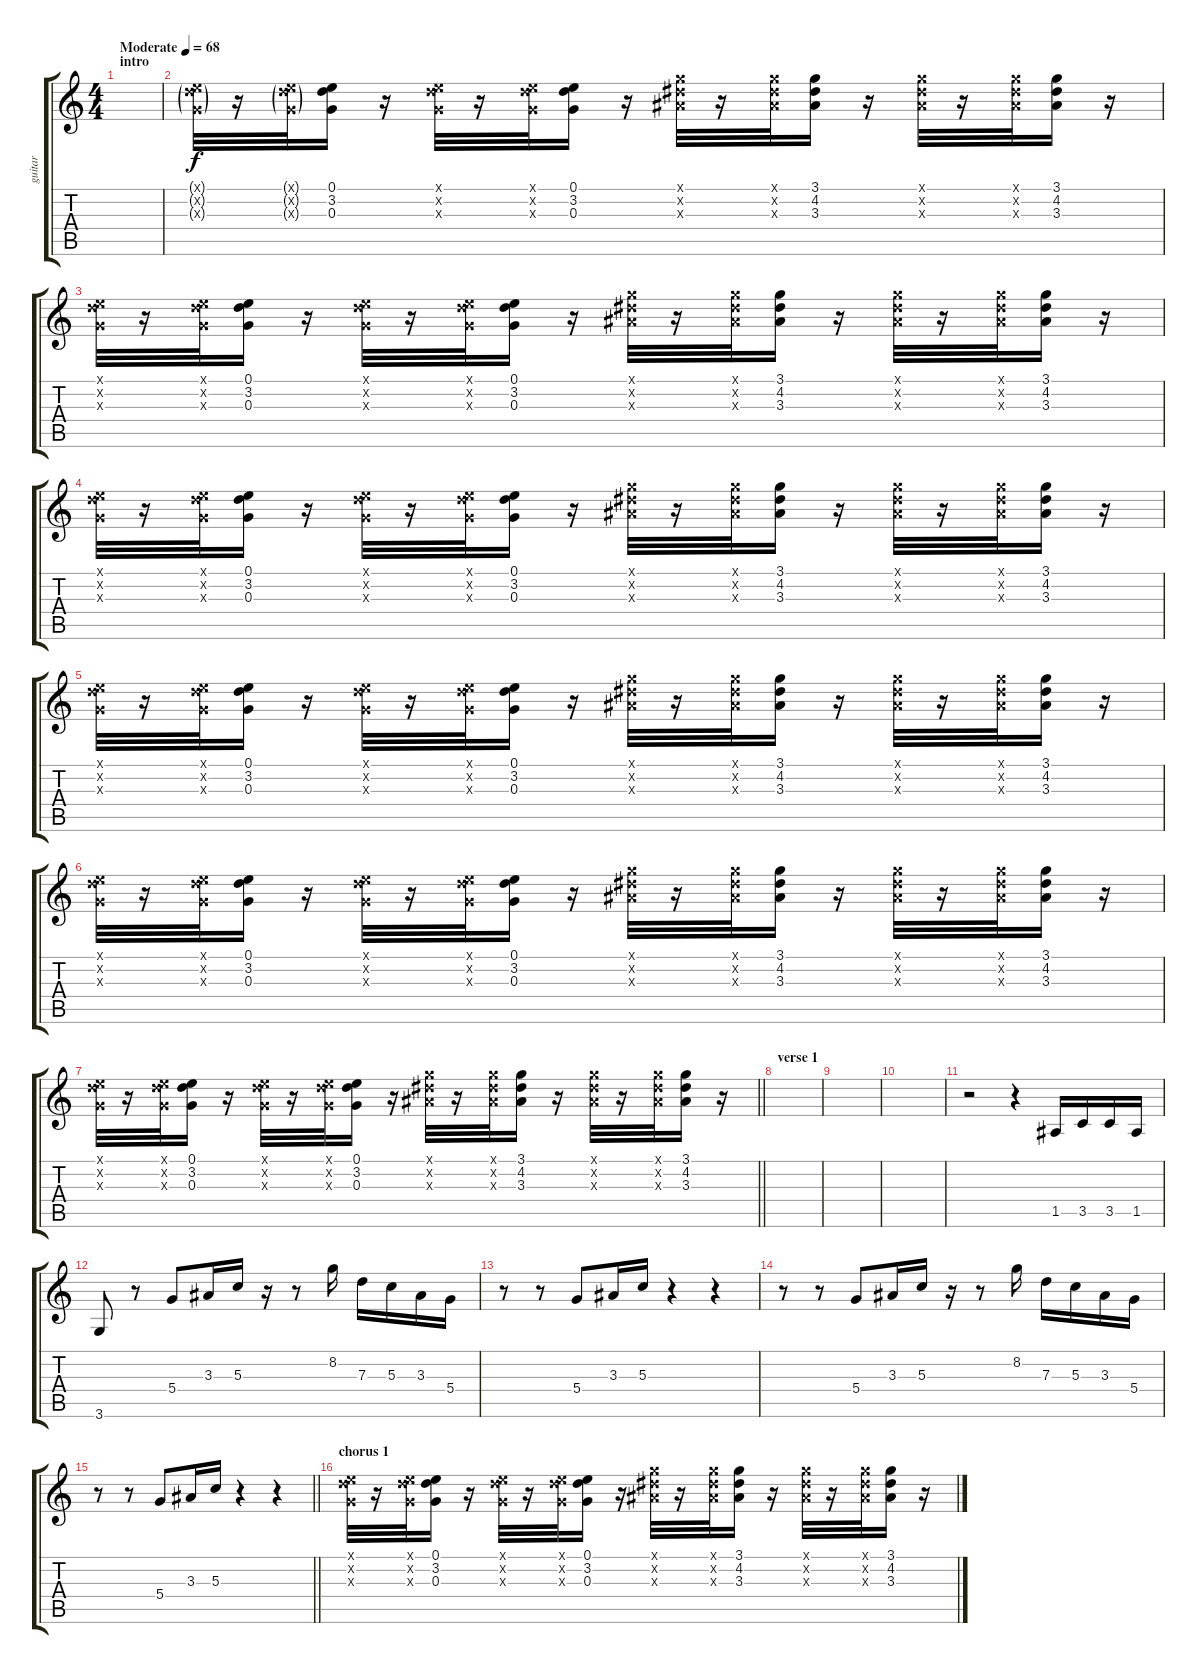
\track ("guitar" "guitar") {instrument electricguitarjazz}
\staff {score tabs}
\tuning (E4 B3 G3 D3 A2 E2) {hide}
\ts (4 4)
\section ("" "intro")
\tempo (68 "Moderate")
\clef g2
\ks c
|
(0.1{g x} 3.2{g x} 0.3{g x}).32 r.16 (0.1{g x} 3.2{g x} 0.3{g x}).32 (0.1 3.2 0.3).16{dy f} r.16 (0.1{x} 3.2{x} 0.3{x}).32 r.16 (0.1{x} 3.2{x} 0.3{x}).32 (0.1 3.2 0.3).16 r.16 (3.1{x} 4.2{x} 3.3{x}).32 r.16 (3.1{x} 4.2{x} 3.3{x}).32 (3.1 4.2 3.3).16 r.16 (3.1{x} 4.2{x} 3.3{x}).32 r.16 (3.1{x} 4.2{x} 3.3{x}).32 (3.1 4.2 3.3).16 r.16 |
(0.1{x} 3.2{x} 0.3{x}).32 r.16 (0.1{x} 3.2{x} 0.3{x}).32 (0.1 3.2 0.3).16 r.16 (0.1{x} 3.2{x} 0.3{x}).32 r.16 (0.1{x} 3.2{x} 0.3{x}).32 (0.1 3.2 0.3).16 r.16 (3.1{x} 4.2{x} 3.3{x}).32 r.16 (3.1{x} 4.2{x} 3.3{x}).32 (3.1 4.2 3.3).16 r.16 (3.1{x} 4.2{x} 3.3{x}).32 r.16 (3.1{x} 4.2{x} 3.3{x}).32 (3.1 4.2 3.3).16 r.16 |
(0.1{x} 3.2{x} 0.3{x}).32 r.16 (0.1{x} 3.2{x} 0.3{x}).32 (0.1 3.2 0.3).16 r.16 (0.1{x} 3.2{x} 0.3{x}).32 r.16 (0.1{x} 3.2{x} 0.3{x}).32 (0.1 3.2 0.3).16 r.16 (3.1{x} 4.2{x} 3.3{x}).32 r.16 (3.1{x} 4.2{x} 3.3{x}).32 (3.1 4.2 3.3).16 r.16 (3.1{x} 4.2{x} 3.3{x}).32 r.16 (3.1{x} 4.2{x} 3.3{x}).32 (3.1 4.2 3.3).16 r.16 |
(0.1{x} 3.2{x} 0.3{x}).32 r.16 (0.1{x} 3.2{x} 0.3{x}).32 (0.1 3.2 0.3).16 r.16 (0.1{x} 3.2{x} 0.3{x}).32 r.16 (0.1{x} 3.2{x} 0.3{x}).32 (0.1 3.2 0.3).16 r.16 (3.1{x} 4.2{x} 3.3{x}).32 r.16 (3.1{x} 4.2{x} 3.3{x}).32 (3.1 4.2 3.3).16 r.16 (3.1{x} 4.2{x} 3.3{x}).32 r.16 (3.1{x} 4.2{x} 3.3{x}).32 (3.1 4.2 3.3).16 r.16 |
(0.1{x} 3.2{x} 0.3{x}).32 r.16 (0.1{x} 3.2{x} 0.3{x}).32 (0.1 3.2 0.3).16 r.16 (0.1{x} 3.2{x} 0.3{x}).32 r.16 (0.1{x} 3.2{x} 0.3{x}).32 (0.1 3.2 0.3).16 r.16 (3.1{x} 4.2{x} 3.3{x}).32 r.16 (3.1{x} 4.2{x} 3.3{x}).32 (3.1 4.2 3.3).16 r.16 (3.1{x} 4.2{x} 3.3{x}).32 r.16 (3.1{x} 4.2{x} 3.3{x}).32 (3.1 4.2 3.3).16 r.16 |
\barLineRight lightlight
(0.1{x} 3.2{x} 0.3{x}).32 r.16 (0.1{x} 3.2{x} 0.3{x}).32 (0.1 3.2 0.3).16 r.16 (0.1{x} 3.2{x} 0.3{x}).32 r.16 (0.1{x} 3.2{x} 0.3{x}).32 (0.1 3.2 0.3).16 r.16 (3.1{x} 4.2{x} 3.3{x}).32 r.16 (3.1{x} 4.2{x} 3.3{x}).32 (3.1 4.2 3.3).16 r.16 (3.1{x} 4.2{x} 3.3{x}).32 r.16 (3.1{x} 4.2{x} 3.3{x}).32 (3.1 4.2 3.3).16 r.16 |
\section ("" "verse 1")
|
|
|
r.2 r.4 1.5.16 3.5.16 3.5.16 1.5.16 |
3.6.8 r.8 5.4.8{volume 9} 3.3.16 5.3.16 r.16 r.8 8.2.16 7.3.16 5.3.16 3.3.16 5.4.16 |
r.8 r.8 5.4.8 3.3.16 5.3.16 r.4 r.4 |
r.8 r.8 5.4.8 3.3.16 5.3.16 r.16 r.8 8.2.16 7.3.16 5.3.16 3.3.16 5.4.16 |
\barLineRight lightlight
r.8 r.8 5.4.8 3.3.16 5.3.16 r.4 r.4 |
\section ("" "chorus 1")
(0.1{x} 3.2{x} 0.3{x}).32{volume 12} r.16 (0.1{x} 3.2{x} 0.3{x}).32 (0.1 3.2 0.3).16 r.16 (0.1{x} 3.2{x} 0.3{x}).32 r.16 (0.1{x} 3.2{x} 0.3{x}).32 (0.1 3.2 0.3).16 r.16 (3.1{x} 4.2{x} 3.3{x}).32 r.16 (3.1{x} 4.2{x} 3.3{x}).32 (3.1 4.2 3.3).16 r.16 (3.1{x} 4.2{x} 3.3{x}).32 r.16 (3.1{x} 4.2{x} 3.3{x}).32 (3.1 4.2 3.3).16 r.16
